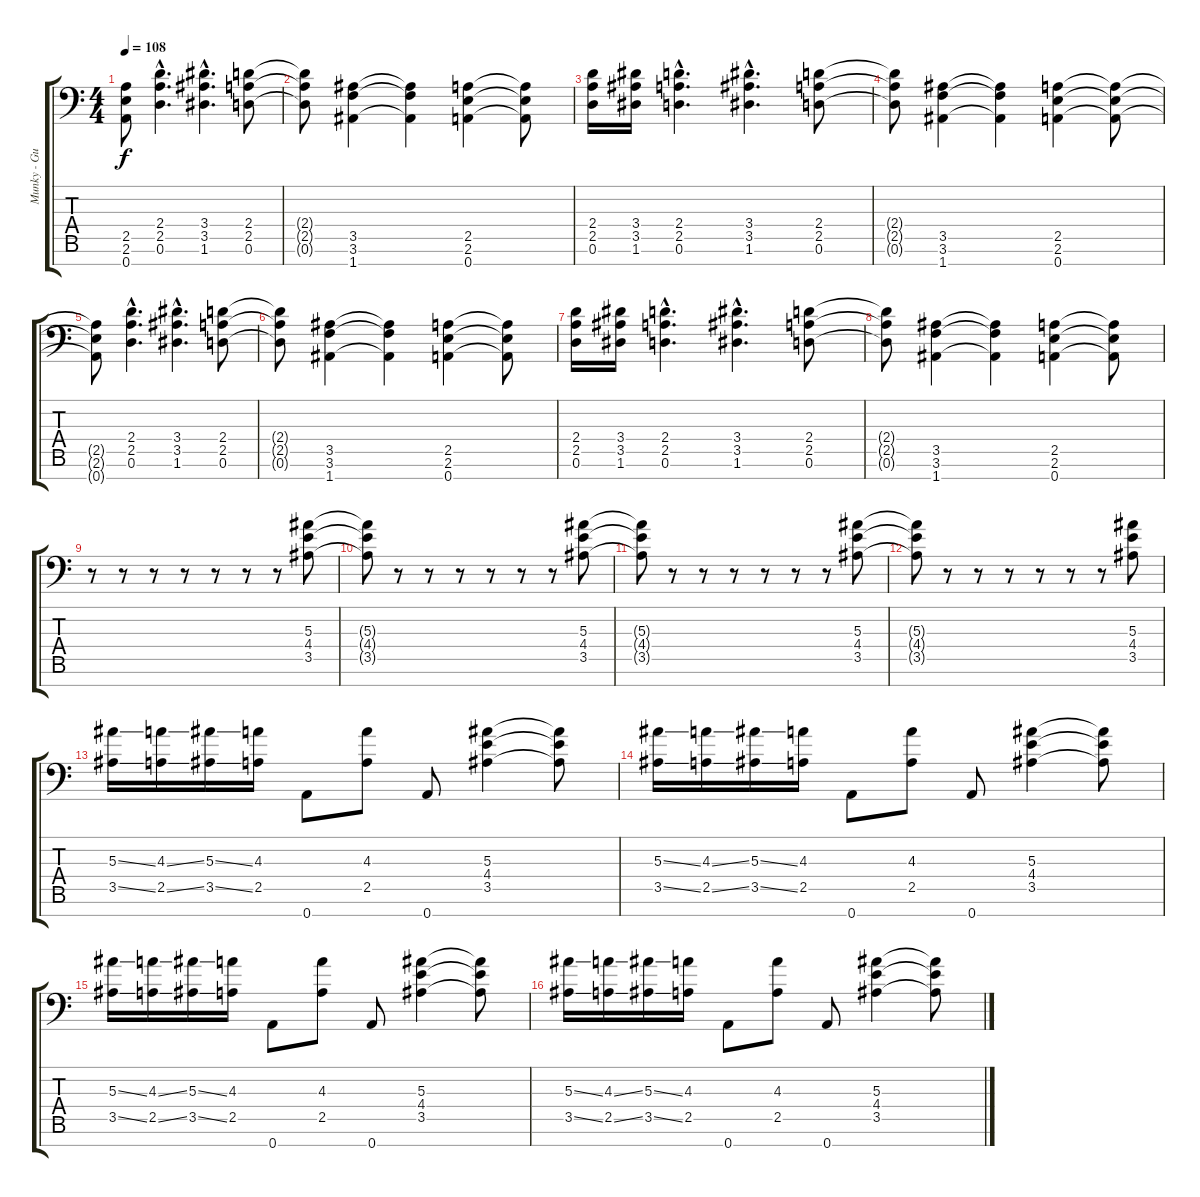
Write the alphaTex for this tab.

\track ("Munky - Guitar" "Munky - Gu") {instrument distortionguitar}
\staff {score tabs}
\tuning (D4 B3 F3 C3 G2 D2 A1) {hide}
\ts (4 4)
\tempo 108
\clef f4
\ks c
(2.5{t} 2.6{t} 0.7{t}).8{dy f} (2.4{hac} 2.5{hac} 0.6{hac}).4{d} (3.4{hac} 3.5{hac} 1.6{hac}).4{d} (2.4 2.5 0.6).8 |
(2.4{t} 2.5{t} 0.6{t}).8 (3.5 3.6 1.7).4 (3.5{t} 3.6{t} 1.7{t}).4 (2.5 2.6 0.7).4 (2.5{t} 2.6{t} 0.7{t}).8 |
(2.4 2.5 0.6).16 (3.4 3.5 1.6).16 (2.4{hac} 2.5{hac} 0.6{hac}).4{d} (3.4{hac} 3.5{hac} 1.6{hac}).4{d} (2.4 2.5 0.6).8 |
(2.4{t} 2.5{t} 0.6{t}).8 (3.5 3.6 1.7).4 (3.5{t} 3.6{t} 1.7{t}).4 (2.5 2.6 0.7).4 (2.5{t} 2.6{t} 0.7{t}).8 |
(2.5{t} 2.6{t} 0.7{t}).8 (2.4{hac} 2.5{hac} 0.6{hac}).4{d} (3.4{hac} 3.5{hac} 1.6{hac}).4{d} (2.4 2.5 0.6).8 |
(2.4{t} 2.5{t} 0.6{t}).8 (3.5 3.6 1.7).4 (3.5{t} 3.6{t} 1.7{t}).4 (2.5 2.6 0.7).4 (2.5{t} 2.6{t} 0.7{t}).8 |
(2.4 2.5 0.6).16 (3.4 3.5 1.6).16 (2.4{hac} 2.5{hac} 0.6{hac}).4{d} (3.4{hac} 3.5{hac} 1.6{hac}).4{d} (2.4 2.5 0.6).8 |
(2.4{t} 2.5{t} 0.6{t}).8 (3.5 3.6 1.7).4 (3.5{t} 3.6{t} 1.7{t}).4 (2.5 2.6 0.7).4 (2.5{t} 2.6{t} 0.7{t}).8 |
r.8 r.8 r.8 r.8 r.8 r.8 r.8 (5.3 4.4 3.5).8 |
(5.3{t} 4.4{t} 3.5{t}).8 r.8 r.8 r.8 r.8 r.8 r.8 (5.3 4.4 3.5).8 |
(5.3{t} 4.4{t} 3.5{t}).8 r.8 r.8 r.8 r.8 r.8 r.8 (5.3 4.4 3.5).8 |
(5.3{t} 4.4{t} 3.5{t}).8 r.8 r.8 r.8 r.8 r.8 r.8 (5.3 4.4 3.5).8 |
(5.3{ss} 3.5{ss}).16 (4.3{ss} 2.5{ss}).16 (5.3{ss} 3.5{ss}).16 (4.3 2.5).16 0.7.8 (4.3 2.5).8 0.7.8 (5.3 4.4 3.5).4 (5.3{t} 4.4{t} 3.5{t}).8 |
(5.3{ss} 3.5{ss}).16 (4.3{ss} 2.5{ss}).16 (5.3{ss} 3.5{ss}).16 (4.3 2.5).16 0.7.8 (4.3 2.5).8 0.7.8 (5.3 4.4 3.5).4 (5.3{t} 4.4{t} 3.5{t}).8 |
(5.3{ss} 3.5{ss}).16 (4.3{ss} 2.5{ss}).16 (5.3{ss} 3.5{ss}).16 (4.3 2.5).16 0.7.8 (4.3 2.5).8 0.7.8 (5.3 4.4 3.5).4 (5.3{t} 4.4{t} 3.5{t}).8 |
(5.3{ss} 3.5{ss}).16 (4.3{ss} 2.5{ss}).16 (5.3{ss} 3.5{ss}).16 (4.3 2.5).16 0.7.8 (4.3 2.5).8 0.7.8 (5.3 4.4 3.5).4 (5.3{t} 4.4{t} 3.5{t}).8
